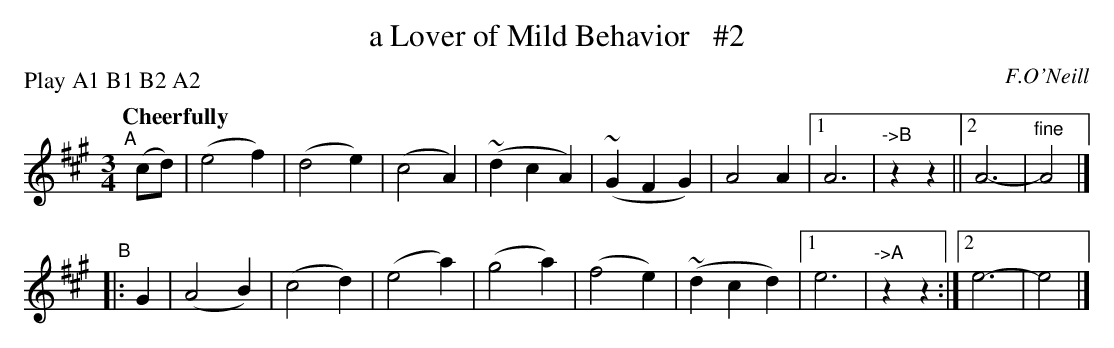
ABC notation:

X:1
T: a Lover of Mild Behavior   #2
Q: "Cheerfully"
O: F.O'Neill
P: Play A1 B1 B2 A2
M: 3/4
L: 1/4
K: A
"^A"[|] (c/d/) | (e2f) | (d2e) | (c2A) | (~dcA) | (~GFG) | A2A  |[1 A3 | "->B"zz ||[2 A3- | "^fine"A2 |]
"^B"|:       G | (A2B) | (c2d) | (e2a) | (g2a) | (f2e) | (~dcd) |[1 e3 | "->A"zz :|[2 e3- | e2 |]
